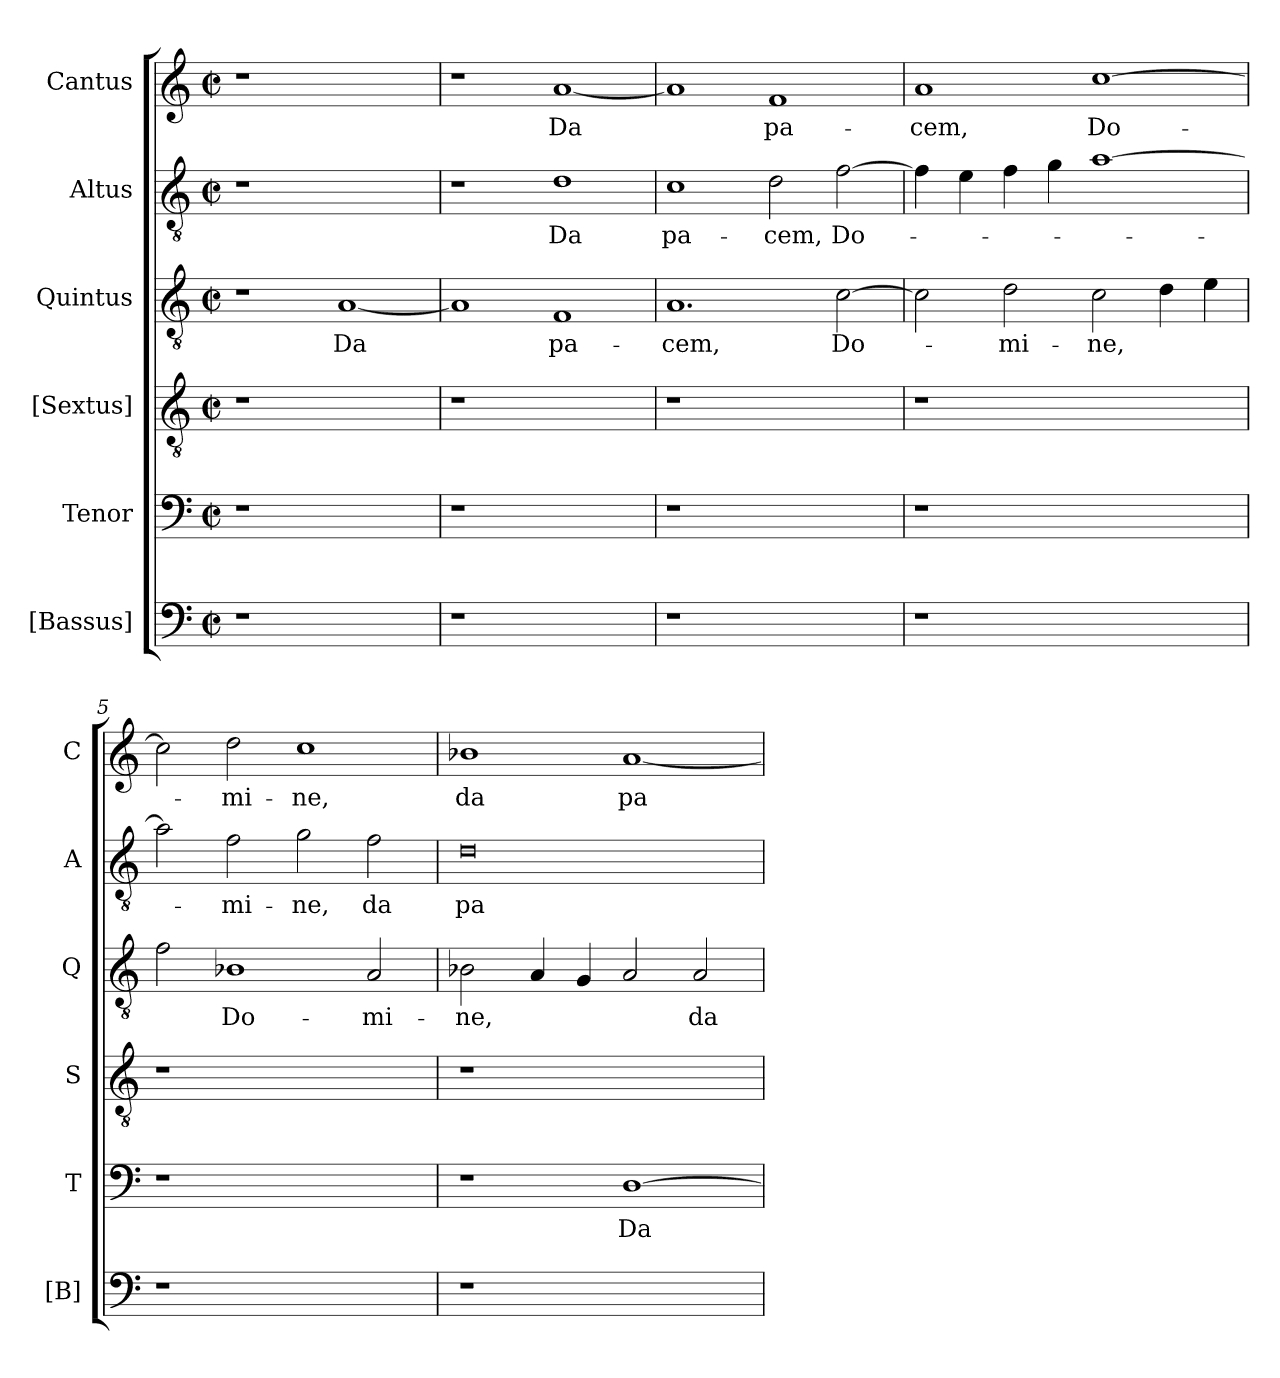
**kern	**kern	**text	**kern	**kern	**text	**kern	**text	**kern	**text
*part6	*part5	*part5	*part4	*part3	*part3	*part2	*part2	*part1	*part1
*staff6	*staff5	*staff5	*staff4	*staff3	*staff3	*staff2	*staff2	*staff1	*staff1
*I"[Bassus]	*I"Tenor	*	*I"[Sextus]	*I"Quintus	*	*I"Altus	*	*I"Cantus	*
*I'[B]	*I'T	*	*I'S	*I'Q	*	*I'A	*	*I'C	*
*clefF4	*clefF4	*	*clefGv2	*clefGv2	*	*clefGv2	*	*clefG2	*
*k[]	*k[]	*	*k[]	*k[]	*	*k[]	*	*k[]	*
*C:	*C:	*	*C:	*C:	*	*C:	*	*C:	*
*M2/2	*M2/2	*	*M2/2	*M2/2	*	*M2/2	*	*M2/2	*
*met(c|)	*met(c|)	*	*met(c|)	*met(c|)	*	*met(c|)	*	*met(c|)	*
=1	=1	=1	=1	=1	=1	=1	=1	=1	=1
1r	1r	.	1r	1r	.	1r	.	1r	.
1ryy	1ryy	.	1ryy	[1A/	Da	1ryy	.	1ryy	.
=2	=2	=2	=2	=2	=2	=2	=2	=2	=2
1r	1r	.	1r	1A/]	.	1r	.	1r	.
1ryy	1ryy	.	1ryy	1F/	pa-	1d\	Da	[1a/	Da
=3	=3	=3	=3	=3	=3	=3	=3	=3	=3
1r	1r	.	1r	1.A/	-cem,	1c\	pa-	1a/]	.
1ryy	1ryy	.	1ryy	.	.	2d\	-cem,	1f/	pa-
.	.	.	.	[2c\	Do-	[2f\	Do-	.	.
=4	=4	=4	=4	=4	=4	=4	=4	=4	=4
1r	1r	.	1r	2c\]	.	4f\]	.	1a/	-cem,
.	.	.	.	.	.	4e\	.	.	.
.	.	.	.	2d\	-mi-	4f\	.	.	.
.	.	.	.	.	.	4g\	.	.	.
1ryy	1ryy	.	1ryy	2c\	-ne,	[1a\	.	[1cc\	Do-
.	.	.	.	4d\	.	.	.	.	.
.	.	.	.	4e\	.	.	.	.	.
=5	=5	=5	=5	=5	=5	=5	=5	=5	=5
1r	1r	.	1r	2f\	.	2a\]	.	2cc\]	.
.	.	.	.	1B-X\	Do-	2f\	-mi-	2dd\	-mi-
1ryy	1ryy	.	1ryy	.	.	2g\	-ne,	1cc\	-ne,
.	.	.	.	2A/	-mi-	2f\	da	.	.
=6	=6	=6	=6	=6	=6	=6	=6	=6	=6
1r	1r	.	1r	2B-X\	-ne,	0d\	pa-	1b-X\	da
.	.	.	.	4A/	.	.	.	.	.
.	.	.	.	4G/	.	.	.	.	.
1ryy	[1D\	Da	1ryy	2A/	.	.	.	[1a/	pa-
.	.	.	.	2A/	da	.	.	.	.
=	=	=	=	=	=	=	=	=	=
*-	*-	*-	*-	*-	*-	*-	*-	*-	*-
